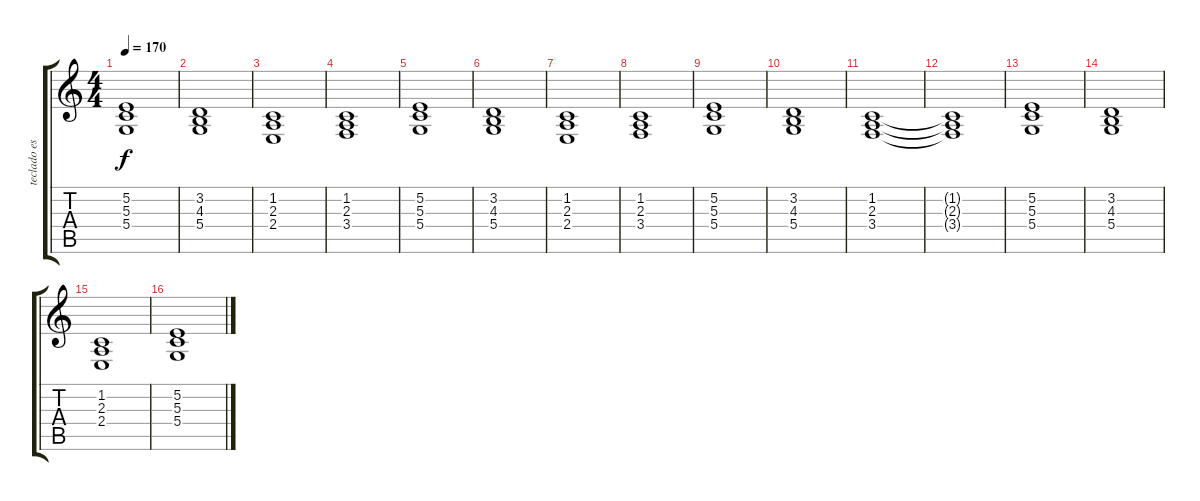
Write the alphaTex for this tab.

\track ("teclado esq" "teclado es") {instrument stringensemble1}
\staff {score tabs}
\tuning (E4 B3 G3 D3 A2 E2) {hide}
\ts (4 4)
\tempo 170
\clef g2
\ks c
(5.2 5.3 5.4).1{dy f} |
(3.2 4.3 5.4).1 |
(1.2 2.3 2.4).1 |
(1.2 2.3 3.4).1 |
(5.2 5.3 5.4).1 |
(3.2 4.3 5.4).1 |
(1.2 2.3 2.4).1 |
(1.2 2.3 3.4).1 |
(5.2 5.3 5.4).1 |
(3.2 4.3 5.4).1 |
(1.2 2.3 3.4).1 |
(1.2{t} 2.3{t} 3.4{t}).1 |
(5.2 5.3 5.4).1 |
(3.2 4.3 5.4).1 |
(1.2 2.3 2.4).1 |
(5.2 5.3 5.4).1
